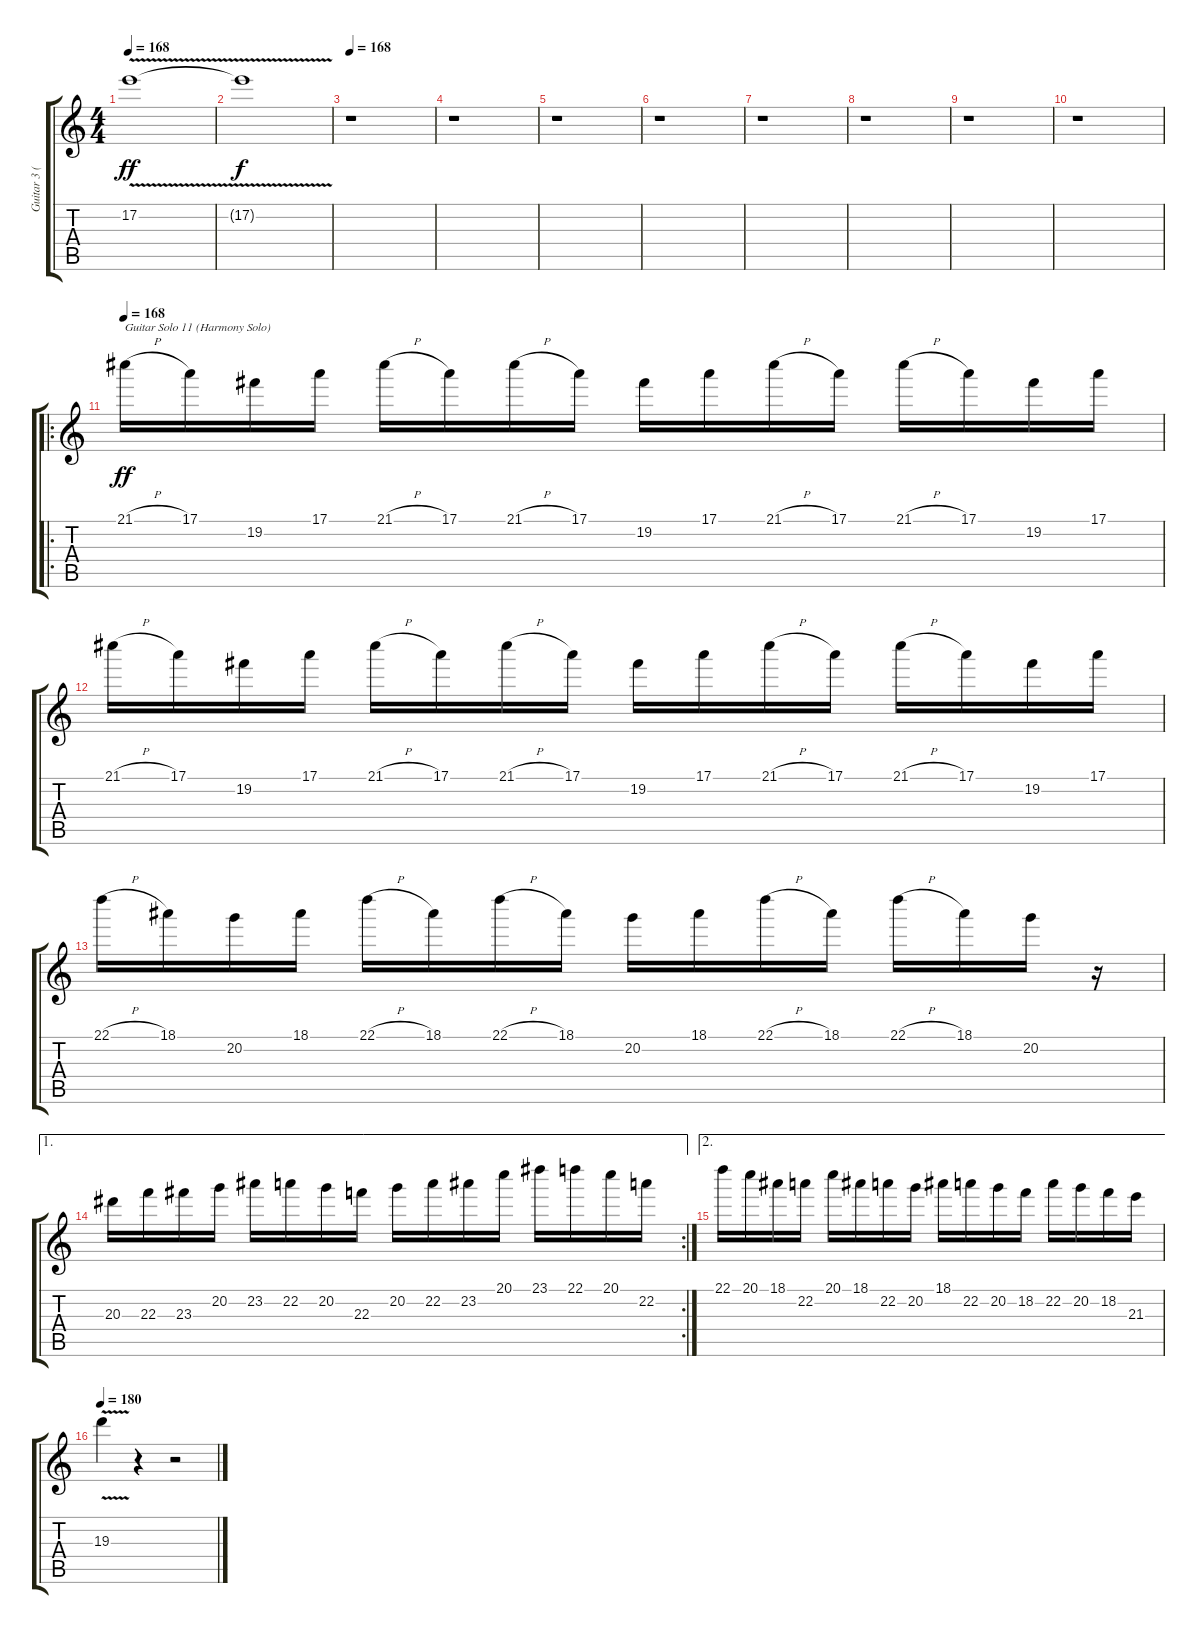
\track ("Guitar 3 (Dave Mustaine's Solos)" "Guitar 3 (") {instrument distortionguitar}
\staff {score tabs}
\tuning (E4 B3 G3 D3 A2 E2) {hide}
\ts (4 4)
\tempo 168
\clef g2
\ks c
17.2{v}.1{dy ff} |
17.2{t}.1{dy f} |
\tempo 168
r.1 |
r.1 |
r.1 |
r.1 |
r.1 |
r.1 |
r.1 |
r.1 |
\ro
\tempo 168
21.1{h}.16{txt "Guitar Solo 11 (Harmony Solo)" dy ff} 17.1.16 19.2.16 17.1.16 21.1{h}.16 17.1.16 21.1{h}.16 17.1.16 19.2.16 17.1.16 21.1{h}.16 17.1.16 21.1{h}.16 17.1.16 19.2.16 17.1.16 |
21.1{h}.16 17.1.16 19.2.16 17.1.16 21.1{h}.16 17.1.16 21.1{h}.16 17.1.16 19.2.16 17.1.16 21.1{h}.16 17.1.16 21.1{h}.16 17.1.16 19.2.16 17.1.16 |
22.1{h}.16 18.1.16 20.2.16 18.1.16 22.1{h}.16 18.1.16 22.1{h}.16 18.1.16 20.2.16 18.1.16 22.1{h}.16 18.1.16 22.1{h}.16 18.1.16 20.2.16 r.16 |
\ae 1
\rc 2
20.3.16 22.3.16 23.3.16 20.2.16 23.2.16 22.2.16 20.2.16 22.3.16 20.2.16 22.2.16 23.2.16 20.1.16 23.1.16 22.1.16 20.1.16 22.2.16 |
\ae 2
22.1.16 20.1.16 18.1.16 22.2.16 20.1.16 18.1.16 22.2.16 20.2.16 18.1.16 22.2.16 20.2.16 18.2.16 22.2.16 20.2.16 18.2.16 21.3.16 |
\tempo 180
19.3{v}.4 r.4 r.2
